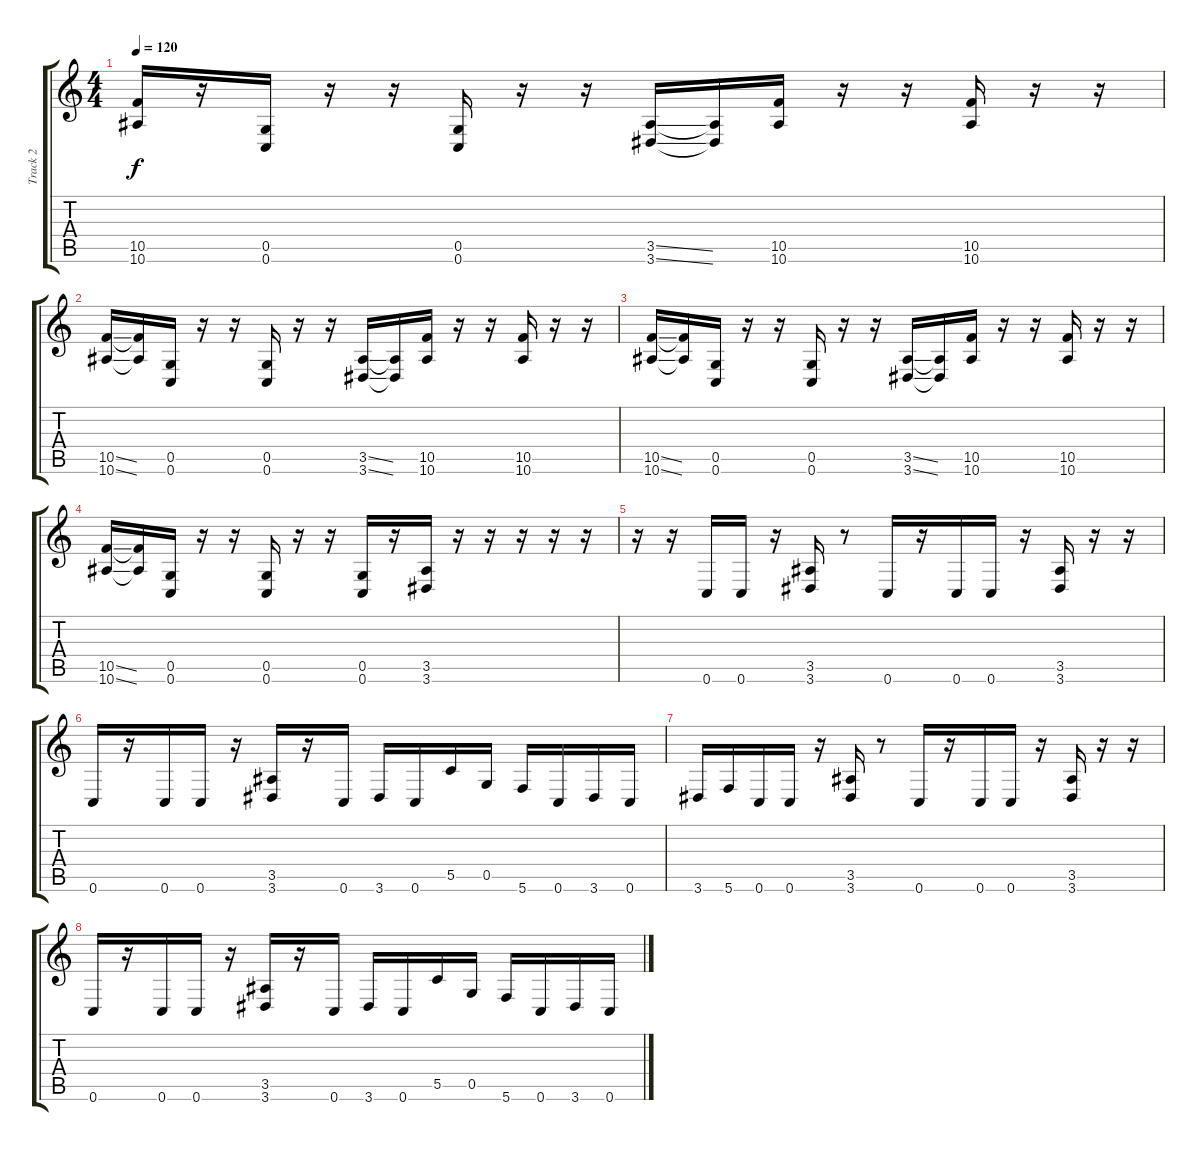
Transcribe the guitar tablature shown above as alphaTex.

\track ("Track 2" "Track 2") {instrument distortionguitar}
\staff {score tabs}
\tuning (D4 A3 F3 C3 G2 C2) {hide}
\ts (4 4)
\tempo 120
\clef g2
\ks c
(10.5{t} 10.6{t}).16{dy f} r.16 (0.5 0.6).16 r.16 r.16 (0.5 0.6).16 r.16 r.16 (3.5{ss} 3.6{ss}).16 (3.5{t} 3.6{t}).16 (10.5 10.6).16 r.16 r.16 (10.5 10.6).16 r.16 r.16 |
(10.5{ss} 10.6{ss}).16 (10.5{t} 10.6{t}).16 (0.5 0.6).16 r.16 r.16 (0.5 0.6).16 r.16 r.16 (3.5{ss} 3.6{ss}).16 (3.5{t} 3.6{t}).16 (10.5 10.6).16 r.16 r.16 (10.5 10.6).16 r.16 r.16 |
(10.5{ss} 10.6{ss}).16 (10.5{t} 10.6{t}).16 (0.5 0.6).16 r.16 r.16 (0.5 0.6).16 r.16 r.16 (3.5{ss} 3.6{ss}).16 (3.5{t} 3.6{t}).16 (10.5 10.6).16 r.16 r.16 (10.5 10.6).16 r.16 r.16 |
(10.5{ss} 10.6{ss}).16 (10.5{t} 10.6{t}).16 (0.5 0.6).16 r.16 r.16 (0.5 0.6).16 r.16 r.16 (0.5 0.6).16 r.16 (3.5 3.6).16 r.16 r.16 r.16 r.16 r.16 |
r.16 r.16 0.6.16 0.6.16 r.16 (3.5 3.6).16 r.8 0.6.16 r.16 0.6.16 0.6.16 r.16 (3.5 3.6).16 r.16 r.16 |
0.6.16 r.16 0.6.16 0.6.16 r.16 (3.5 3.6).16 r.16 0.6.16 3.6.16 0.6.16 5.5.16 0.5.16 5.6.16 0.6.16 3.6.16 0.6.16 |
3.6.16 5.6.16 0.6.16 0.6.16 r.16 (3.5 3.6).16 r.8 0.6.16 r.16 0.6.16 0.6.16 r.16 (3.5 3.6).16 r.16 r.16 |
0.6.16 r.16 0.6.16 0.6.16 r.16 (3.5 3.6).16 r.16 0.6.16 3.6.16 0.6.16 5.5.16 0.5.16 5.6.16 0.6.16 3.6.16 0.6.16
